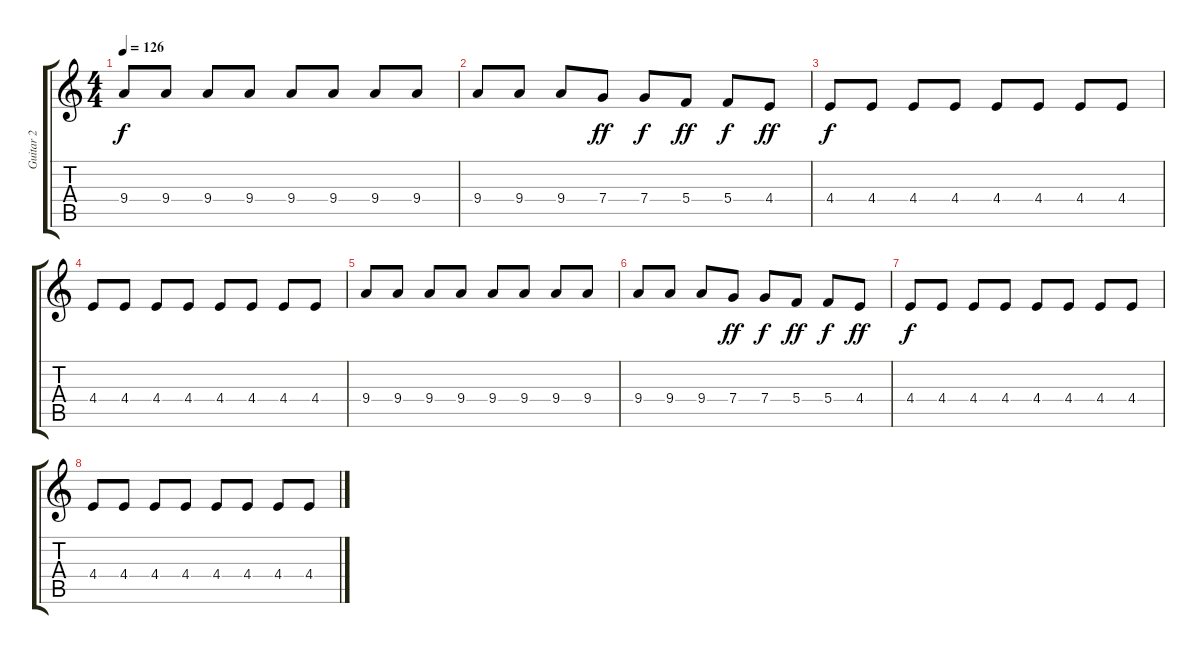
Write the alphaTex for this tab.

\track ("Guitar 2" "Guitar 2") {instrument electricguitarclean}
\staff {score tabs}
\tuning (D4 A3 F3 C3 G2 C2) {hide}
\ts (4 4)
\tempo 126
\clef g2
\ks c
9.4.8{dy f} 9.4.8 9.4.8 9.4.8 9.4.8 9.4.8 9.4.8 9.4.8 |
9.4.8 9.4.8 9.4.8 7.4.8{dy ff} 7.4.8{dy f} 5.4.8{dy ff} 5.4.8{dy f} 4.4.8{dy ff} |
4.4.8{dy f} 4.4.8 4.4.8 4.4.8 4.4.8 4.4.8 4.4.8 4.4.8 |
4.4.8 4.4.8 4.4.8 4.4.8 4.4.8 4.4.8 4.4.8 4.4.8 |
9.4.8 9.4.8 9.4.8 9.4.8 9.4.8 9.4.8 9.4.8 9.4.8 |
9.4.8 9.4.8 9.4.8 7.4.8{dy ff} 7.4.8{dy f} 5.4.8{dy ff} 5.4.8{dy f} 4.4.8{dy ff} |
4.4.8{dy f} 4.4.8 4.4.8 4.4.8 4.4.8 4.4.8 4.4.8 4.4.8 |
4.4.8 4.4.8 4.4.8 4.4.8 4.4.8 4.4.8 4.4.8 4.4.8
